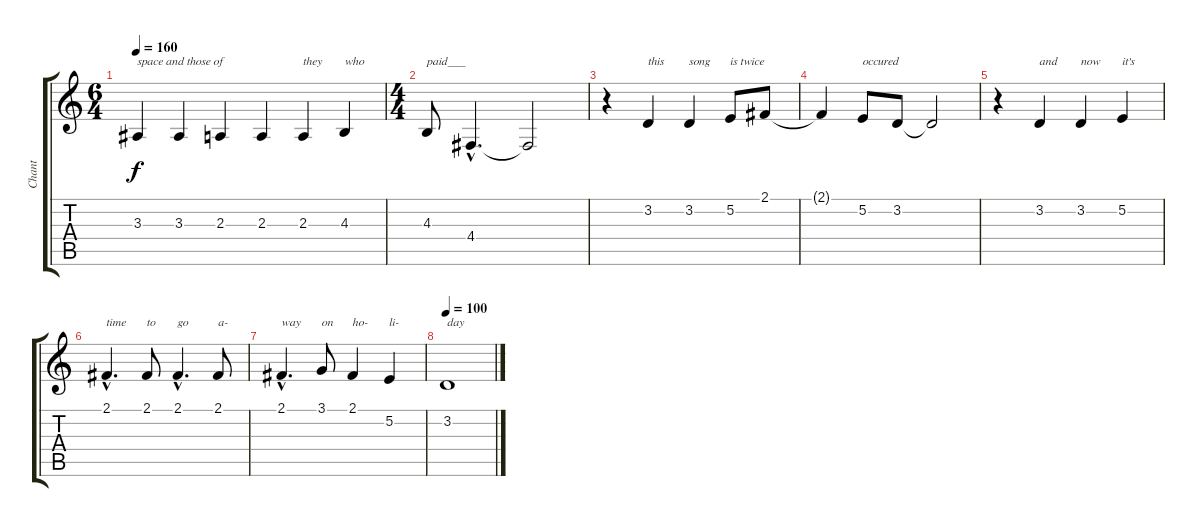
\track ("Chant" "Chant") {instrument choiraahs}
\staff {score tabs}
\tuning (E4 B3 G3 D3 A2 E2) {hide}
\ts (6 4)
\tempo 160
\clef g2
\ks c
3.3.4{txt "space and those of" dy f} 3.3.4 2.3.4 2.3.4 2.3.4{txt "they"} 4.3.4{txt "who"} |
\ts (4 4)
4.3.8{txt "paid___"} 4.4{hac}.4{d} 4.4{t}.2 |
r.4 3.2.4{txt "this"} 3.2.4{txt "song"} 5.2.8{txt "is twice"} 2.1.8 |
2.1{t}.4 5.2.8{txt "occured"} 3.2.8 3.2{t}.2 |
r.4 3.2.4{txt "and"} 3.2.4{txt "now"} 5.2.4{txt "it's"} |
2.1{hac}.4{d txt "time"} 2.1.8{txt "to"} 2.1{hac}.4{d txt "go"} 2.1.8{txt "a-"} |
2.1{hac}.4{d txt "way"} 3.1.8{txt "on"} 2.1.4{txt "ho-"} 5.2.4{txt "li-"} |
\tempo 100
3.2.1{txt "day"}
